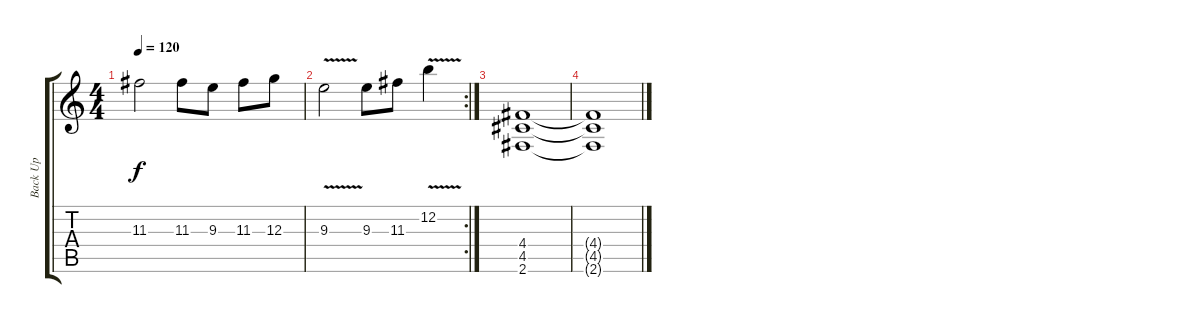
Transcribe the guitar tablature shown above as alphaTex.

\track ("Back Up" "Back Up") {instrument distortionguitar}
\staff {score tabs}
\tuning (E4 B3 G3 D3 A2 E2) {hide}
\ts (4 4)
\tempo 120
\clef g2
\ks c
11.3.2{dy f} 11.3.8 9.3.8 11.3.8 12.3.8 |
\rc 2
9.3{v}.2 9.3.8 11.3.8 12.2{v}.4 |
(4.4 4.5 2.6).1 |
(4.4{t} 4.5{t} 2.6{t}).1
